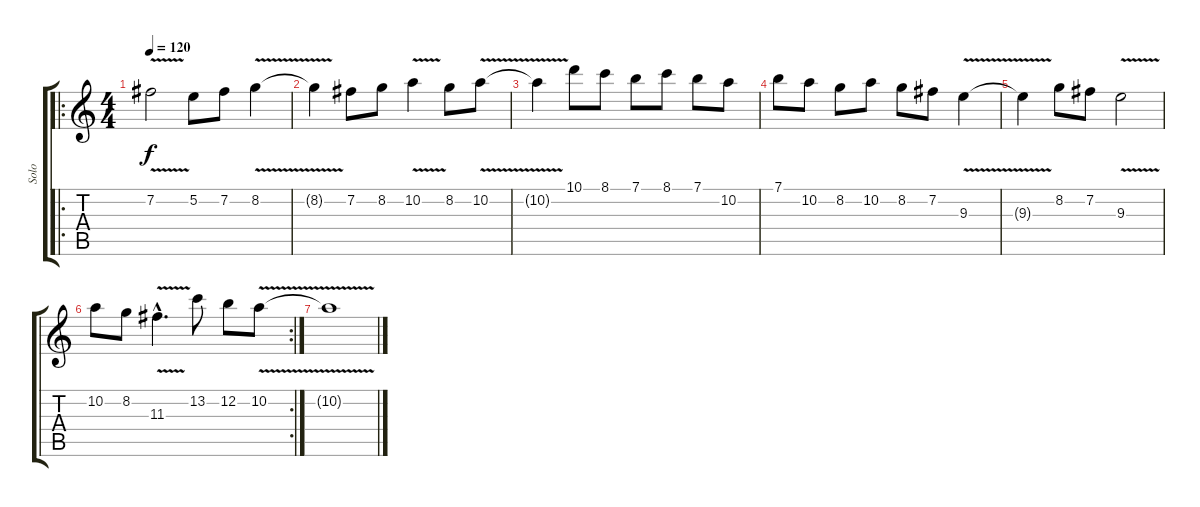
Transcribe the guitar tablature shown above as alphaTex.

\track ("Solo" "Solo") {instrument distortionguitar}
\staff {score tabs}
\tuning (E4 B3 G3 D3 A2 E2) {hide}
\ro
\ts (4 4)
\tempo 120
\clef g2
\ks c
7.2{v}.2{dy f} 5.2.8 7.2.8 8.2{v}.4 |
8.2{t}.4 7.2.8 8.2.8 10.2{v}.4 8.2.8 10.2{v}.8 |
10.2{t}.4 10.1.8 8.1.8 7.1.8 8.1.8 7.1.8 10.2.8 |
7.1.8 10.2.8 8.2.8 10.2.8 8.2.8 7.2.8 9.3{v}.4 |
9.3{t}.4 8.2.8 7.2.8 9.3{v}.2 |
\rc 2
10.2.8 8.2.8 11.3{v hac}.4{d} 13.2.8 12.2.8 10.2{v}.8 |
10.2{t}.1
